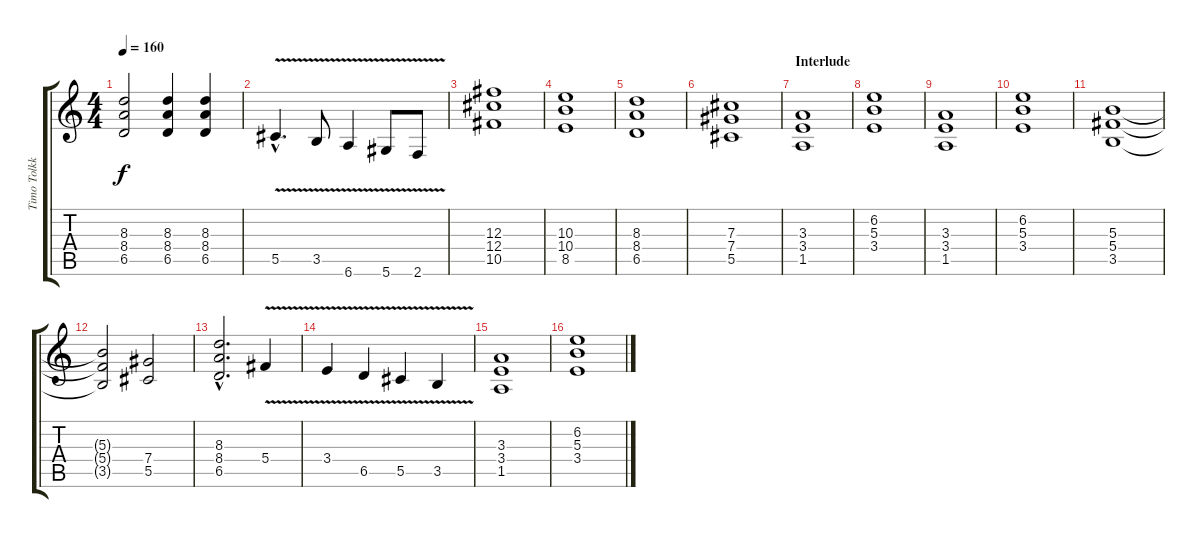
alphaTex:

\track ("Timo Tolkki" "Timo Tolkk") {instrument distortionguitar}
\staff {score tabs}
\tuning (Eb4 Bb3 Gb3 Db3 Ab2 Eb2) {hide}
\ts (4 4)
\tempo 160
\clef g2
\ks c
(8.3 8.4 6.5).2{dy f} (8.3 8.4 6.5).4 (8.3 8.4 6.5).4 |
5.5{v hac}.4{d} 3.5{v}.8 6.6{v}.4 5.6{v}.8 2.6{v}.8 |
(12.3 12.4 10.5).1 |
(10.3 10.4 8.5).1 |
(8.3 8.4 6.5).1 |
(7.3 7.4 5.5).1 |
\section ("" "Interlude")
(3.3 3.4 1.5).1{balance 3} |
(6.2 5.3 3.4).1 |
(3.3 3.4 1.5).1 |
(6.2 5.3 3.4).1 |
(5.3 5.4 3.5).1 |
(5.3{t} 5.4{t} 3.5{t}).2 (7.4 5.5).2 |
(8.3{hac} 8.4{hac} 6.5{hac}).2{d} 5.4{v}.4 |
3.4{v}.4 6.5{v}.4 5.5{v}.4 3.5{v}.4 |
(3.3 3.4 1.5).1 |
(6.2 5.3 3.4).1
